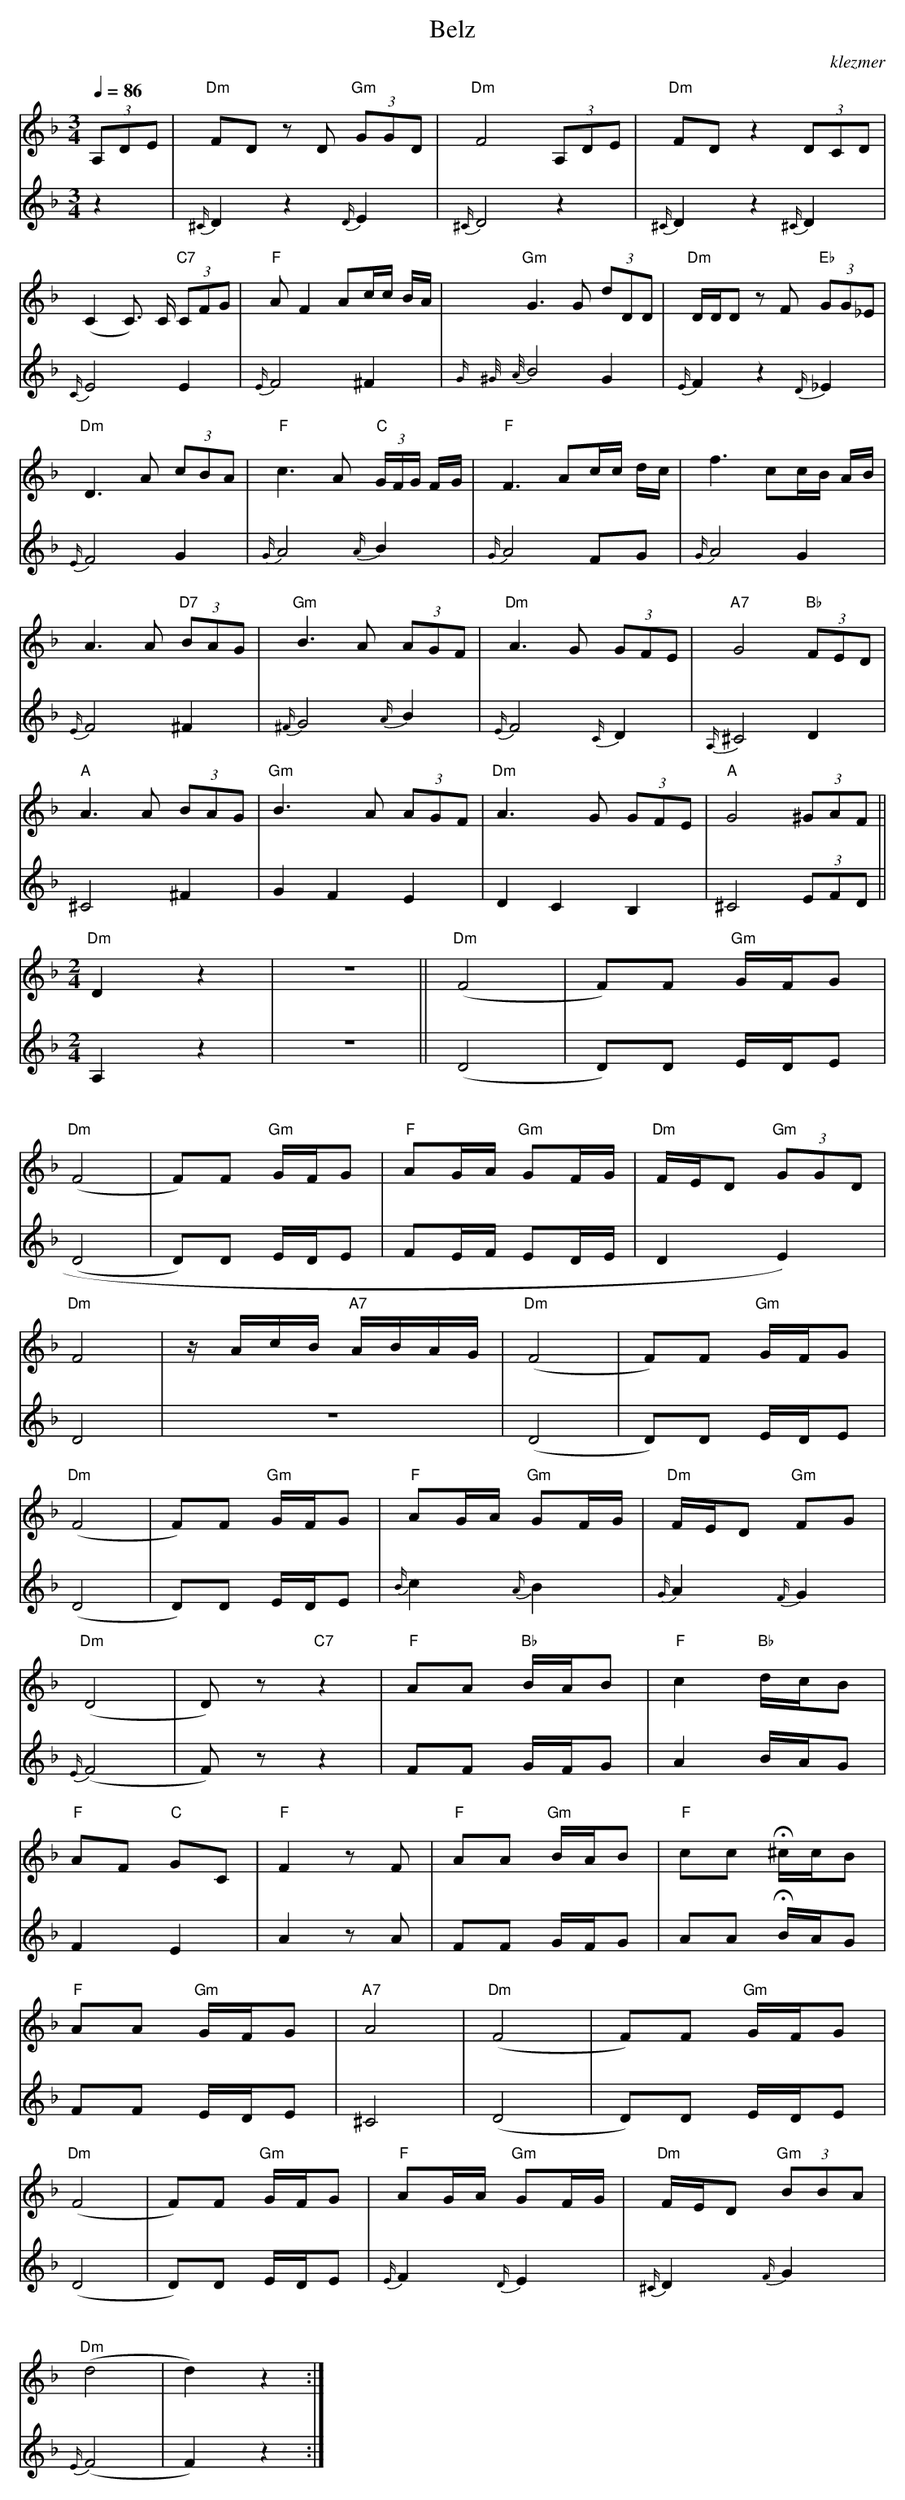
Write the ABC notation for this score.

X:1
T:Belz
O:klezmer
M:3/4
L:1/8
Q:1/4=86
K:Dm
V:1
(3A,DE |"Dm" FD zD "Gm"  (3GGD |"Dm" F4  (3A,DE |"Dm" FD z2  (3DCD |
(C2 C3/2) C/"C7"  (3CFG |"F" AF2 Ac/c/ B/A/|"Gm" G3 G (3dDD |"Dm" D/D/D zF "Eb"  (3GG_E |
"Dm" D3 A (3cBA |"F" c3 A"C"  (3G/F/G/ F/G/|"F" F3 Ac/c/ d/c/|f3 cc/B/ A/B/|
A3 A"D7"  (3BAG |"Gm" B3 A (3AGF |"Dm" A3 G (3GFE |"A7" G4 "Bb"  (3FED |
"A" A3 A (3BAG |"Gm" B3 A (3AGF |"Dm" A3 G (3GFE |"A" G4  (3^GAF ||
M:2/4
"Dm" D2 z2 |z4 ||"Dm" (F4 |F)F "Gm" G/F/G |
"Dm" (F4 |F)F "Gm" G/F/G |"F" AG/A/ "Gm" GF/G/ |"Dm" F/E/D "Gm"  (3GGD |
"Dm" F4 |z/A/c/B/ "A7" A/B/A/G/ |"Dm" (F4 |F)F "Gm" G/F/G |
"Dm" (F4 |F)F "Gm" G/F/G |"F" AG/A/ "Gm" GF/G/ |"Dm" F/E/D "Gm" FG |
"Dm" (D4 |D)z "C7" z2 |"F" AA "Bb" B/A/B |"F" c2 "Bb" d/c/B |
"F" AF "C" GC |"F" F2 zF |"F" AA "Gm" B/A/B |"F" cc H^c/c/B |
"F" AA "Gm" G/F/G |"A7" A4 |"Dm" (F4 |F)F "Gm" G/F/G |
"Dm" (F4 |F)F "Gm" G/F/G |"F" AG/A/ "Gm" GF/G/ |"Dm" F/E/D "Gm"  (3BBA |
"Dm" (d4 |d2) z2 :|
V:2          %2e stem
M:3/4
z2 |{^C/}D2 z2 {D/}E2 |{^C/}D4 z2 |{^C/}D2 z2 {^C/}D2 |
{C/}E4 E2 |{E/}F4 ^F2 |{G/}{^G/}{A/}B4 G2 |{E/}F2 z2 {D/}_E2 |
{E/}F4 G2 |{G/}A4 {A/}B2 |{G/}A4 FG |{G/}A4 G2 |
{E/}F4 ^F2 |{^F/}G4 {A/}B2 |{E/}F4 {C/}D2 |{A,/}^C4 D2 |
^C4 ^F2 |G2 F2 E2 |D2 C2 B,2 |^C4  (3EFD ||
M:2/4
A,2 z2 |z4 ||(D4 |D)D E/D/E |
(D4 |D)D E/D/E |FE/F/ ED/E/ |D2 E2) |
D4 |z4 |(D4 |D)D E/D/E |
(D4 |D)D E/D/E |{B/}c2 {A/}B2 |{G/}A2 {F/}G2 |
{E/}(F4 |F)z z2 |FF G/F/G |A2 B/A/G |
F2 E2 |A2 zA |FF G/F/G |AA HB/A/G |
FF E/D/E |^C4 |(D4 |D)D E/D/E |
(D4 |D)D E/D/E |{E/}F2 {D/}E2 |{^C/}D2 {F/}G2 |
{E/}(F4 |F2) z2 :|
